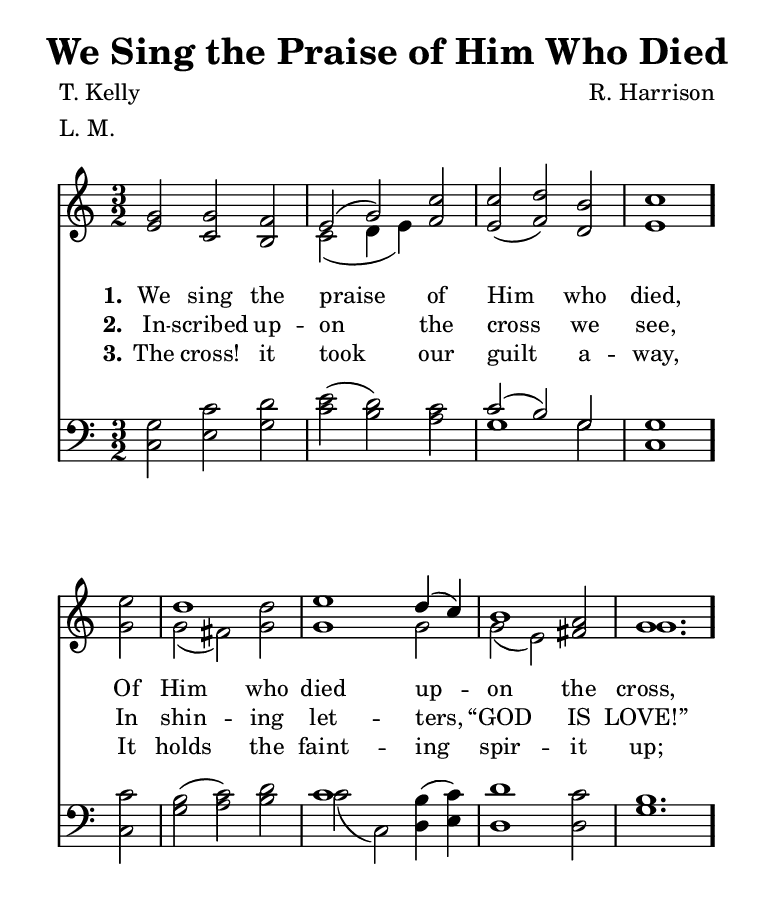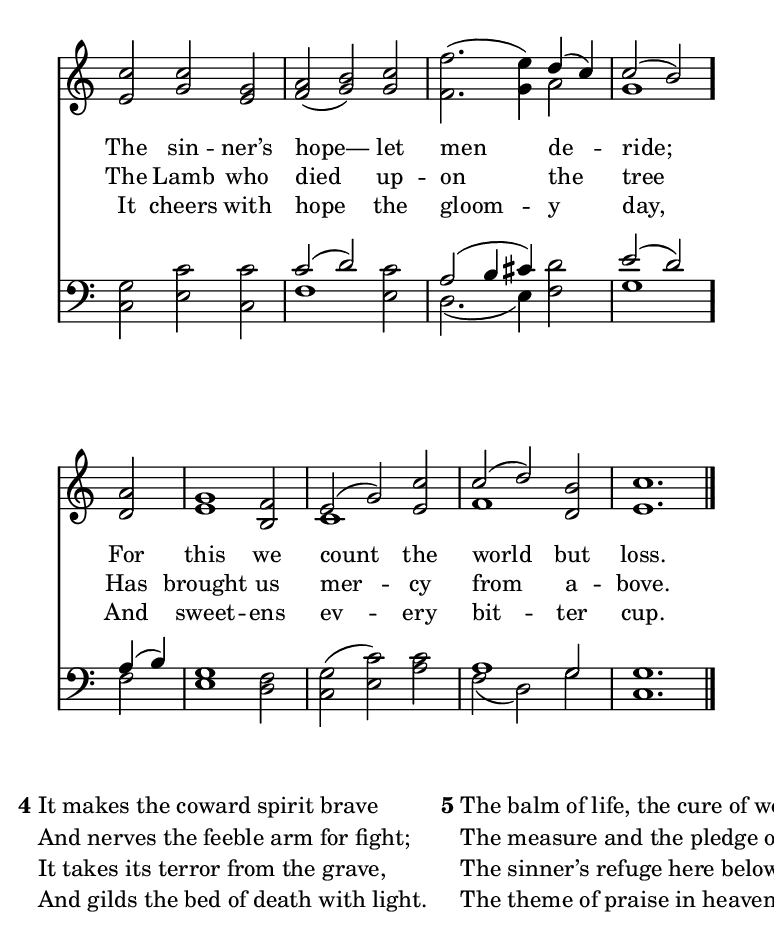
\include "common/global.ily"
\paper {
  \include "common/paper.ily"
  ragged-bottom = ##t
  systems-per-page = #(cond (is-eogsized 3) (#t #f))
  system-system-spacing.padding = 11
}

\header{
  hymnnumber = "131"
  title = "We Sing the Praise of Him Who Died"
  tunename = "Warrington"
  meter = "L. M."
  poet = "T. Kelly"
  composer = "R. Harrison"
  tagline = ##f
}

% for fermata in MIDI
ta = { \tempo 2=80 }
tb = { \tempo 2=40 }

global = {
  \include "common/overrides.ily"
  \override Staff.TimeSignature.style = #'numbered
  \time 3/2
  \override Score.MetronomeMark.transparent = ##t % hide all fermata changes too
  \ta
  \key c \major
  \autoBeamOff
}

notesSoprano = {
\global
\relative c'' {

g2 g f | e( g) c | c( d) b | c1
e2 | d1 d2 | e1 d4( c) | b1 a2 | g1. |
c2 c g | a( b) c | f2.( e4) d( c) | c2( b)
a | g1 f2 | e( g) c | c( d) b | c1. |

  \bar "|."

}
}

notesAlto = {
\global
\relative e' {

e2 c b | c( d4 e) f2 | e( f) d | e1
g2 | g( fis) g | g1 g2 | g( e) fis | g1. |
e2 g e | f( g) g | f2.( g4) a2 | g1
d2 | e1 b2 | c1 e2 | f1 d2 | e1. |

}
}

notesTenor = {
\global
\relative a {

g2 c d | e( d) c | c( b) g | g1
c2 | b( c) d | c1 b4( c) | d1 c2 | b1. |
g2 c c | c( d) c | a( b4 cis) d2 | e( d)
a4( b) | g1 f2 | g( c) c | a1 g2 | g1. |

}
}

notesBass = {
\global
\relative f {

c2 e g | c( b) a | g1 g2 | c,1
c2 | g'( a) b | c( c,) d4( e) | d1 d2 | g1. |
c,2 e c | f1 e2 | d2.( e4) f2 | g1
f2 | e1 d2 | c( e) a | f( d) g | c,1. |

}
}

wordsA = \lyricmode {
\set stanza = "1."

We sing the praise of Him who died, \bar "."
Of Him who died up -- on the cross, \bar "."
The sin -- ner’s hope— let men de -- ride; \bar "."
For this we count the world but loss. \bar "."

}

wordsB = \lyricmode {
\set stanza = "2."

In -- scribed up -- on the cross we see,
In shin -- ing let -- ters, “GOD IS LOVE!”
The Lamb who died up -- on the tree
Has brought us mer -- cy from a -- bove.

}

wordsC = \lyricmode {
\set stanza = "3."

The cross! it took our guilt a -- way,
It holds the faint -- ing spir -- it up;
It cheers with hope the gloom -- y day,
And sweet -- ens ev -- ery bit -- ter cup.

}

wordsD = \markuplist {

\line { It makes the coward spirit brave }
\line { And nerves the feeble arm for fight; }
\line { It takes its terror from the grave, }
\line { And gilds the bed of death with light. }

}

wordsE = \markuplist {

\line { The balm of life, the cure of woe, }
\line { The measure and the pledge of love, }
\line { The sinner’s refuge here below, }
\line { The theme of praise in heaven above. }

}

\score {
  \context ChoirStaff <<
    \context Staff = upper <<
      \set Staff.autoBeaming = ##f
      \set ChoirStaff.systemStartDelimiter = #'SystemStartBar
      \set ChoirStaff.printPartCombineTexts = ##f
      \partcombine #'(2 . 9) \notesSoprano \notesAlto
      \context NullVoice = sopranos { \voiceOne << \notesSoprano >> }
      \context NullVoice = altos { \voiceTwo << \notesAlto >> }
      \context Lyrics = one   \lyricsto sopranos \wordsA
      \context Lyrics = two   \lyricsto sopranos \wordsB
      \context Lyrics = three \lyricsto sopranos \wordsC
    >>
    \context Staff = men <<
      \set Staff.autoBeaming = ##f
      \clef bass
      \set ChoirStaff.printPartCombineTexts = ##f
      \partcombine #'(2 . 9) \notesTenor \notesBass
      \context NullVoice = tenors { \voiceOne << \notesTenor >> }
      \context NullVoice = basses { \voiceTwo << \notesBass >> }
    >>
  >>
  \layout {
    \include "common/layout.ily"
  }
  \midi{
    \include "common/midi.ily"
  }
}

\noPageBreak

\markup { \fill-line {
  \hspace #0.1
  \line{ \bold 4 \column { \wordsD } }
  \hspace #0.1
  \line{ \bold 5 \column { \wordsE } }
  \hspace #0.1
} }

\version "2.19.49"  % necessary for upgrading to future LilyPond versions.

% vi:set et ts=2 sw=2 ai nocindent syntax=lilypond:
